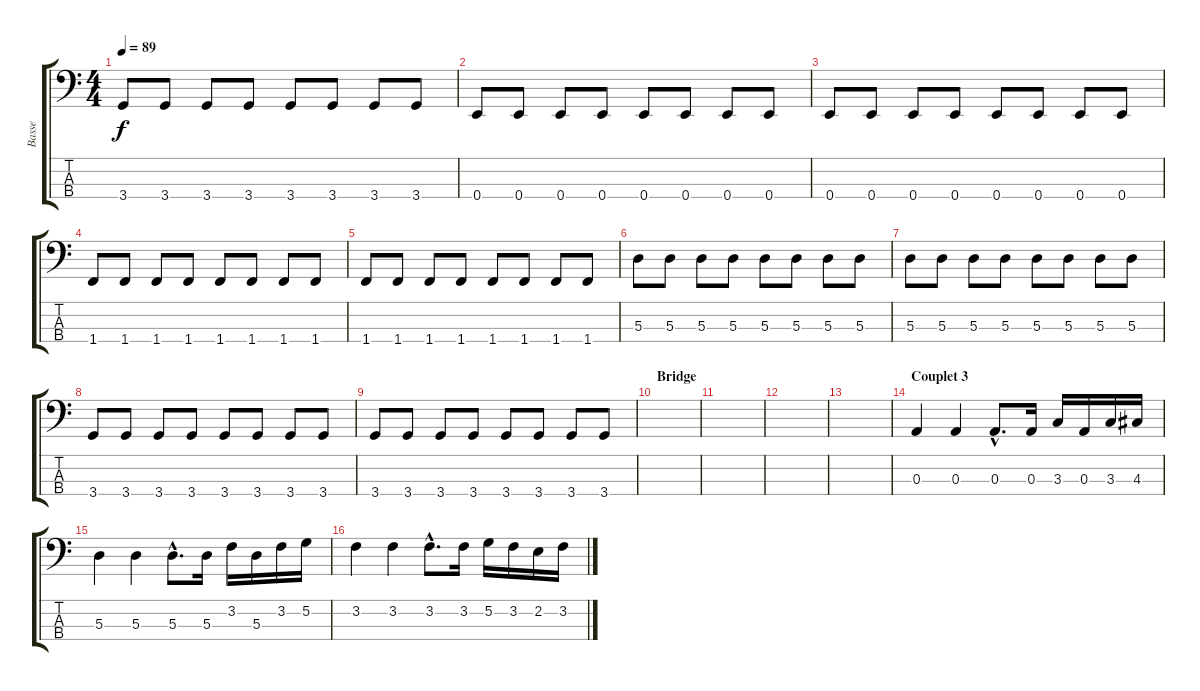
\track ("Basse" "Basse") {instrument electricbasspick}
\staff {score tabs}
\tuning (G2 D2 A1 E1) {hide}
\ts (4 4)
\tempo 89
\clef f4
\ks c
3.4.8{dy f} 3.4.8 3.4.8 3.4.8 3.4.8 3.4.8 3.4.8 3.4.8 |
0.4.8 0.4.8 0.4.8 0.4.8 0.4.8 0.4.8 0.4.8 0.4.8 |
0.4.8 0.4.8 0.4.8 0.4.8 0.4.8 0.4.8 0.4.8 0.4.8 |
1.4.8 1.4.8 1.4.8 1.4.8 1.4.8 1.4.8 1.4.8 1.4.8 |
1.4.8 1.4.8 1.4.8 1.4.8 1.4.8 1.4.8 1.4.8 1.4.8 |
5.3.8 5.3.8 5.3.8 5.3.8 5.3.8 5.3.8 5.3.8 5.3.8 |
5.3.8 5.3.8 5.3.8 5.3.8 5.3.8 5.3.8 5.3.8 5.3.8 |
3.4.8 3.4.8 3.4.8 3.4.8 3.4.8 3.4.8 3.4.8 3.4.8 |
3.4.8 3.4.8 3.4.8 3.4.8 3.4.8 3.4.8 3.4.8 3.4.8 |
\section ("" "Bridge")
|
|
|
|
\section ("" "Couplet 3")
0.3.4 0.3.4 0.3{hac}.8{d} 0.3.16 3.3.16 0.3.16 3.3.16 4.3.16 |
5.3.4 5.3.4 5.3{hac}.8{d} 5.3.16 3.2.16 5.3.16 3.2.16 5.2.16 |
3.2.4 3.2.4 3.2{hac}.8{d} 3.2.16 5.2.16 3.2.16 2.2.16 3.2.16
